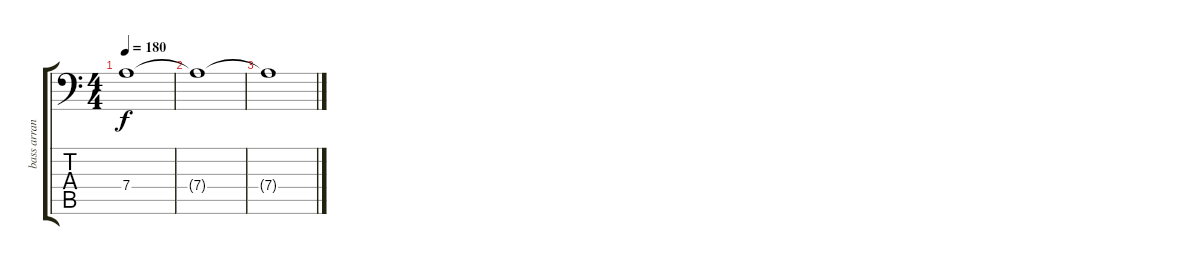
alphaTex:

\track ("bass arranged to guitar" "bass arran") {instrument electricbassfinger}
\staff {score tabs}
\tuning (E3 B2 G2 D2 A1 E1) {hide}
\ts (4 4)
\tempo 180
\clef f4
\ks c
7.4{t}.1{dy f} |
7.4{t}.1 |
7.4{t}.1
